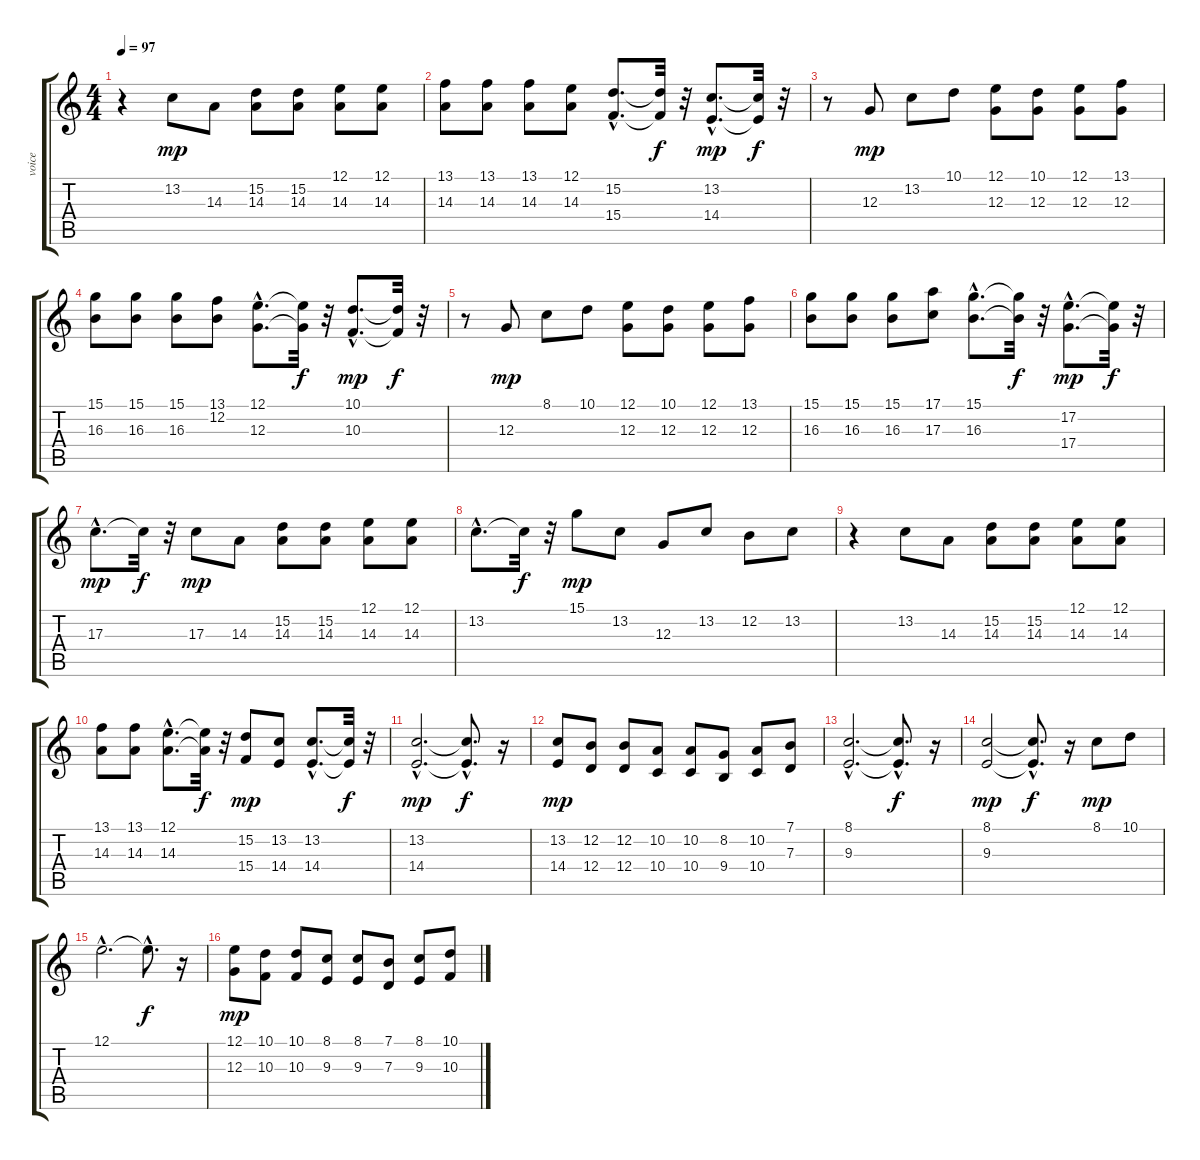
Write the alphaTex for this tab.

\track ("voice" "voice") {instrument flute}
\staff {score tabs}
\tuning (E4 B3 G3 D3 A2 E2) {hide}
\ts (4 4)
\tempo 97
\clef g2
\ks c
r.4{dy mp} 13.2.8 14.3.8 (15.2 14.3).8 (15.2 14.3).8 (12.1 14.3).8 (12.1 14.3).8 |
(13.1 14.3).8 (13.1 14.3).8 (13.1 14.3).8 (12.1 14.3).8 (15.2{hac} 15.4{hac}).8{d} (15.2{t} 15.4{t}).32{dy f} r.32 (13.2{hac} 14.4{hac}).8{d dy mp} (13.2{t} 14.4{t}).32{dy f} r.32 |
r.8 12.3.8{dy mp} 13.2.8 10.1.8 (12.1 12.3).8 (10.1 12.3).8 (12.1 12.3).8 (13.1 12.3).8 |
(15.1 16.3).8 (15.1 16.3).8 (15.1 16.3).8 (13.1 12.2).8 (12.1{hac} 12.3{hac}).8{d} (12.1{t} 12.3{t}).32{dy f} r.32 (10.1{hac} 10.3{hac}).8{d dy mp} (10.1{t} 10.3{t}).32{dy f} r.32 |
r.8 12.3.8{dy mp} 8.1.8 10.1.8 (12.1 12.3).8 (10.1 12.3).8 (12.1 12.3).8 (13.1 12.3).8 |
(15.1 16.3).8 (15.1 16.3).8 (15.1 16.3).8 (17.1 17.3).8 (15.1{hac} 16.3{hac}).8{d} (15.1{t} 16.3{t}).32{dy f} r.32 (17.2{hac} 17.4{hac}).8{d dy mp} (17.2{t} 17.4{t}).32{dy f} r.32 |
17.3{hac}.8{d dy mp} 17.3{t}.32{dy f} r.32 17.3.8{dy mp} 14.3.8 (15.2 14.3).8 (15.2 14.3).8 (12.1 14.3).8 (12.1 14.3).8 |
13.2{hac}.8{d} 13.2{t}.32{dy f} r.32 15.1.8{dy mp} 13.2.8 12.3.8 13.2.8 12.2.8 13.2.8 |
r.4 13.2.8 14.3.8 (15.2 14.3).8 (15.2 14.3).8 (12.1 14.3).8 (12.1 14.3).8 |
(13.1 14.3).8 (13.1 14.3).8 (12.1{hac} 14.3{hac}).8{d} (12.1{t} 14.3{t}).32{dy f} r.32 (15.2 15.4).8{dy mp} (13.2 14.4).8 (13.2{hac} 14.4{hac}).8{d} (13.2{t} 14.4{t}).32{dy f} r.32 |
(13.2{hac} 14.4{hac}).2{d dy mp} (13.2{hac t} 14.4{hac t}).8{d dy f} r.16 |
(13.2 14.4).8{dy mp} (12.2 12.4).8 (12.2 12.4).8 (10.2 10.4).8 (10.2 10.4).8 (8.2 9.4).8 (10.2 10.4).8 (7.1 7.3).8 |
(8.1{hac} 9.3{hac}).2{d} (8.1{hac t} 9.3{hac t}).8{d dy f} r.16 |
(8.1 9.3).2{dy mp} (8.1{hac t} 9.3{hac t}).8{d dy f} r.16 8.1.8{dy mp} 10.1.8 |
12.1{hac}.2{d} 12.1{hac t}.8{d dy f} r.16 |
(12.1 12.3).8{dy mp} (10.1 10.3).8 (10.1 10.3).8 (8.1 9.3).8 (8.1 9.3).8 (7.1 7.3).8 (8.1 9.3).8 (10.1 10.3).8
